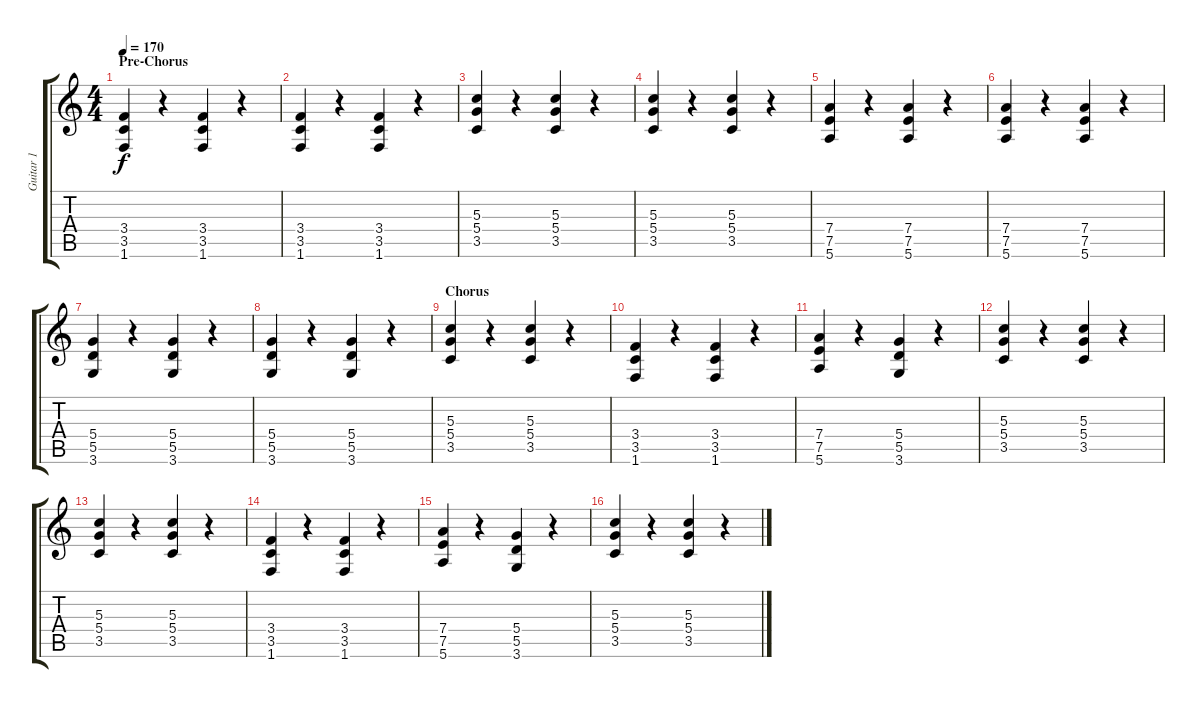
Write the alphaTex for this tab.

\track ("Guitar 1" "Guitar 1") {instrument overdrivenguitar}
\staff {score tabs}
\tuning (E4 B3 G3 D3 A2 E2) {hide}
\ts (4 4)
\section ("" "Pre-Chorus")
\tempo 170
\clef g2
\ks c
(3.4 3.5 1.6).4{dy f} r.4 (3.4 3.5 1.6).4 r.4 |
(3.4 3.5 1.6).4 r.4 (3.4 3.5 1.6).4 r.4 |
(5.3 5.4 3.5).4 r.4 (5.3 5.4 3.5).4 r.4 |
(5.3 5.4 3.5).4 r.4 (5.3 5.4 3.5).4 r.4 |
(7.4 7.5 5.6).4 r.4 (7.4 7.5 5.6).4 r.4 |
(7.4 7.5 5.6).4 r.4 (7.4 7.5 5.6).4 r.4 |
(5.4 5.5 3.6).4 r.4 (5.4 5.5 3.6).4 r.4 |
(5.4 5.5 3.6).4 r.4 (5.4 5.5 3.6).4 r.4 |
\section ("" "Chorus")
(5.3 5.4 3.5).4 r.4 (5.3 5.4 3.5).4 r.4 |
(3.4 3.5 1.6).4 r.4 (3.4 3.5 1.6).4 r.4 |
(7.4 7.5 5.6).4 r.4 (5.4 5.5 3.6).4 r.4 |
(5.3 5.4 3.5).4 r.4 (5.3 5.4 3.5).4 r.4 |
(5.3 5.4 3.5).4 r.4 (5.3 5.4 3.5).4 r.4 |
(3.4 3.5 1.6).4 r.4 (3.4 3.5 1.6).4 r.4 |
(7.4 7.5 5.6).4 r.4 (5.4 5.5 3.6).4 r.4 |
(5.3 5.4 3.5).4 r.4 (5.3 5.4 3.5).4 r.4
